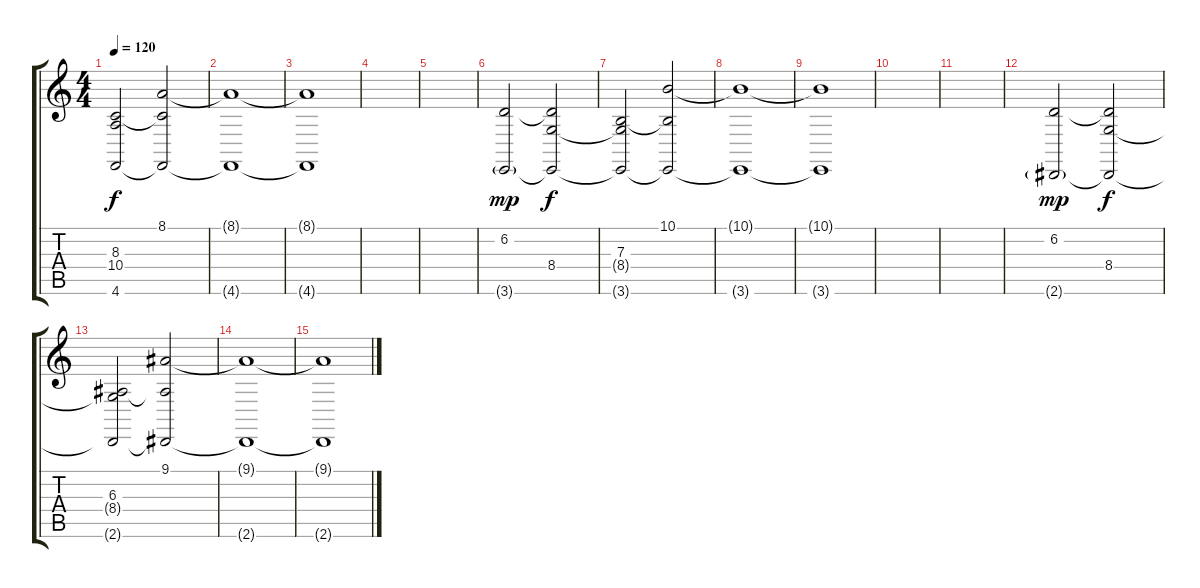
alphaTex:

\track "" {instrument fx1rain}
\staff {score tabs}
\tuning (Db4 Ab3 E3 B2 Gb2 Db2) {hide}
\ts (4 4)
\tempo 120
\clef g2
\ks c
(8.3 10.4{t} 4.6{t}).2{dy f} (8.1 8.3{t} 4.6{t}).2 |
(8.1{t} 4.6{t}).1 |
(8.1{t} 4.6{t}).1 |
|
|
(6.2 3.6{g}).2{dy mp} (6.2{t} 8.4 3.6{t}).2{dy f} |
(7.3 8.4{t} 3.6{t}).2 (10.1 7.3{t} 3.6{t}).2 |
(10.1{t} 3.6{t}).1 |
(10.1{t} 3.6{t}).1 |
|
|
(6.2 2.6{g}).2{dy mp} (6.2{t} 8.4 2.6{t}).2{dy f} |
(6.3 8.4{t} 2.6{t}).2 (9.1 6.3{t} 2.6{t}).2 |
(9.1{t} 2.6{t}).1 |
(9.1{t} 2.6{t}).1
